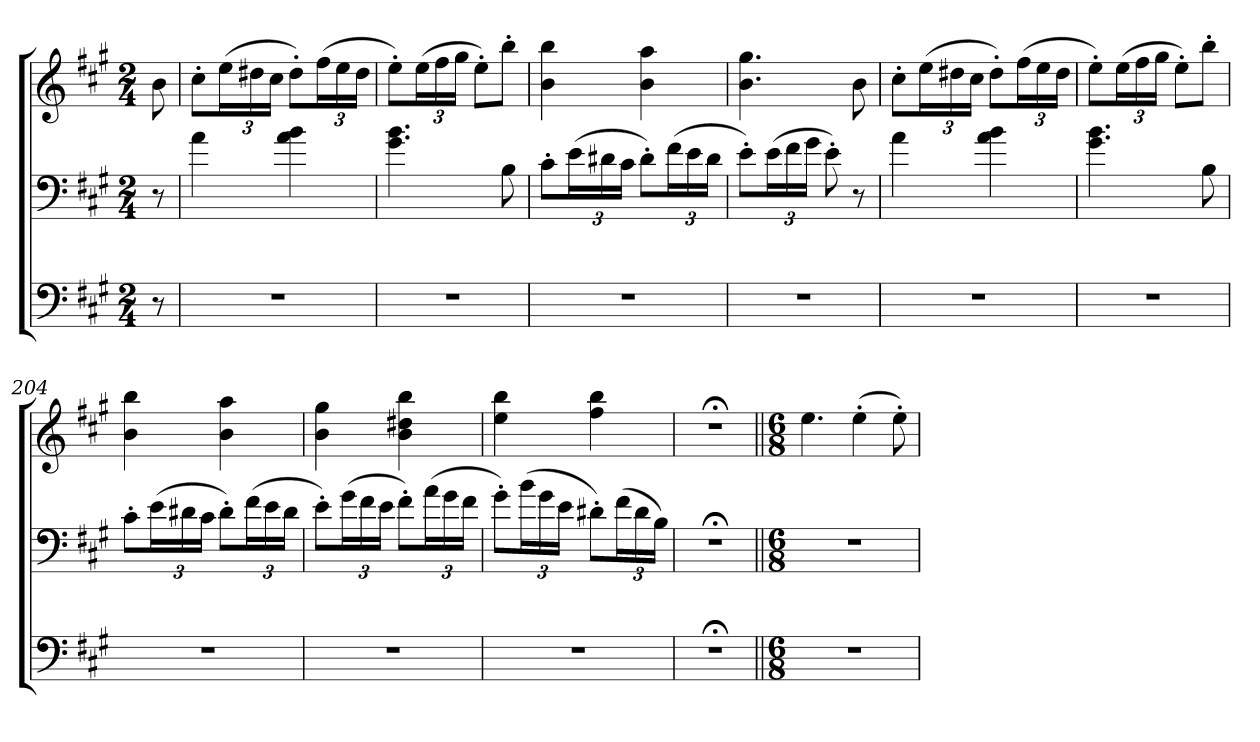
**kern	**kern	**kern
*part3	*part2	*part1
*staff3	*staff2	*staff1
*clefF4	*clefF4	*clefG2
*k[f#c#g#]	*k[f#c#g#]	*k[f#c#g#]
*A:	*A:	*A:
*M2/4	*M2/4	*M2/4
=	=	=
8r	8r	8b
=198	=198	=198
2r	4a	8cc#'L
.	.	(24eeL
.	.	24dd#X
.	.	24cc#JJ
.	4a 4b	8dd#'L)
.	.	(24ff#L
.	.	24ee
.	.	24dd#JJ
=199	=199	=199
2r	4.g# 4.b	8ee'L)
.	.	(24eeL
.	.	24ff#
.	.	24gg#JJ
.	.	8ee'L)
.	8B	8bb'J
=200	=200	=200
2r	8c#'L	4b 4bb
.	(24eL	.
.	24d#X	.
.	24c#JJ	.
.	8d#'L)	4b 4aa
.	(24f#L	.
.	24e	.
.	24d#JJ	.
=201	=201	=201
2r	8e'L)	4.b 4.gg#
.	(24eL	.
.	24f#	.
.	24g#JJ	.
.	8e')	.
.	8r	8b
=202	=202	=202
2r	4a	8cc#'L
.	.	(24eeL
.	.	24dd#X
.	.	24cc#JJ
.	4a 4b	8dd#'L)
.	.	(24ff#L
.	.	24ee
.	.	24dd#JJ
=203	=203	=203
2r	4.g# 4.b	8ee'L)
.	.	(24eeL
.	.	24ff#
.	.	24gg#JJ
.	.	8ee'L)
.	8B	8bb'J
=204	=204	=204
2r	8c#'L	4b 4bb
.	(24eL	.
.	24d#X	.
.	24c#JJ	.
.	8d#'L)	4b 4aa
.	(24f#L	.
.	24e	.
.	24d#JJ	.
=205	=205	=205
2r	8e'L)	4b 4gg#
.	(24g#L	.
.	24f#	.
.	24eJJ	.
.	8f#'L)	4b 4dd#X 4bb
.	(24aL	.
.	24g#	.
.	24f#JJ	.
=206	=206	=206
2r	8g#'L)	4ee 4bb
.	(24bL	.
.	24g#	.
.	24eJJ	.
.	8d#X'L)	4ff# 4bb
.	(24f#L	.
.	24d#	.
.	24BJJ)	.
=207	=207	=207
2r;<	2r;<	2r;<
=||	=||	=||
*M6/8	*M6/8	*M6/8
2.r	2.r	4.ee
.	.	(4ee'
.	.	8ee')
=	=	=
*-	*-	*-
